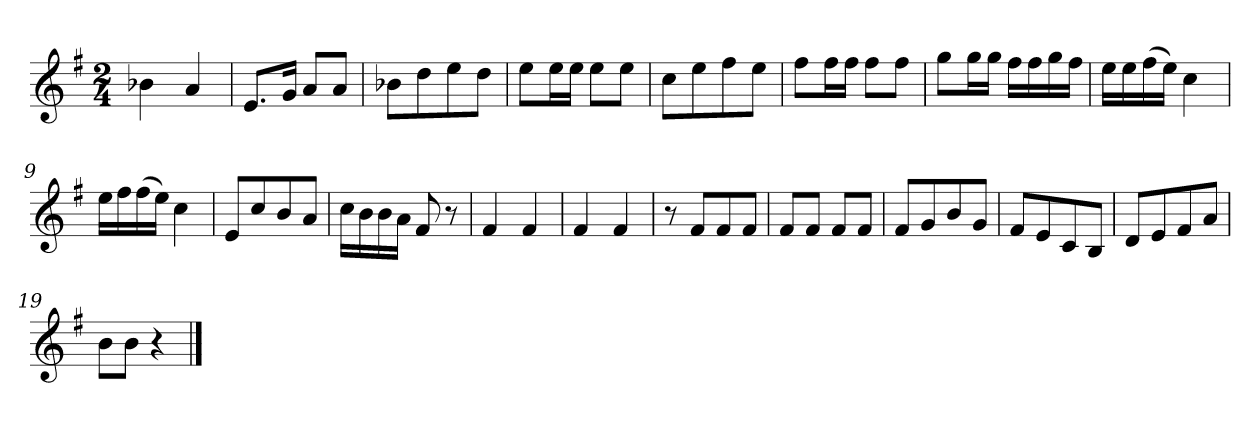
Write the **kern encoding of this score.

**kern
*part1
*staff1
*clefG2
*k[f#]
*G:
*M2/4
=1
4b-X
4a
=2
8.eL
16gJk
8aL
8aJ
=3
8b-XL
8dd
8ee
8ddJ
=4
8eeL
16eeL
16eeJJ
8eeL
8eeJ
=5
8ccL
8ee
8ff#
8eeJ
=6
8ff#L
16ff#L
16ff#JJ
8ff#L
8ff#J
=7
8ggL
16ggL
16ggJJ
16ff#LL
16ff#
16gg
16ff#JJ
=8
16eeLL
16ee
(16ff#
16eeJJ)
4cc
=9
16eeLL
16ff#
(16ff#
16eeJJ)
4cc
=10
8eL
8cc
8b
8aJ
=11
16ccLL
16b
16b
16aJJ
8f#
8r
=12
4f#
4f#
=13
4f#
4f#
=14
8r
8f#L
8f#
8f#J
=15
8f#L
8f#J
8f#L
8f#J
=16
8f#L
8g
8b
8gJ
=17
8f#L
8e
8c
8BJ
=18
8dL
8e
8f#
8aJ
=19
8bL
8bJ
4r
==
*-
